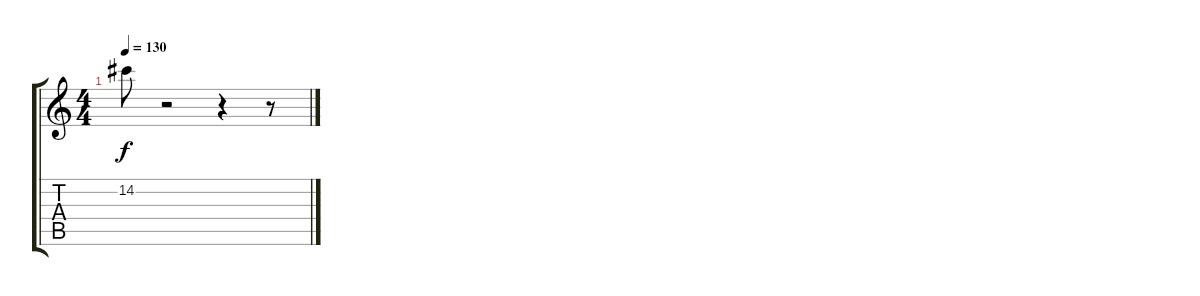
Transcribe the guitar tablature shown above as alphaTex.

\track "" {instrument distortionguitar}
\staff {score tabs}
\tuning (E4 B3 G3 D3 A2 E2) {hide}
\ts (4 4)
\tempo 130
\clef g2
\ks c
14.2{t}.8{dy f} r.2 r.4 r.8
